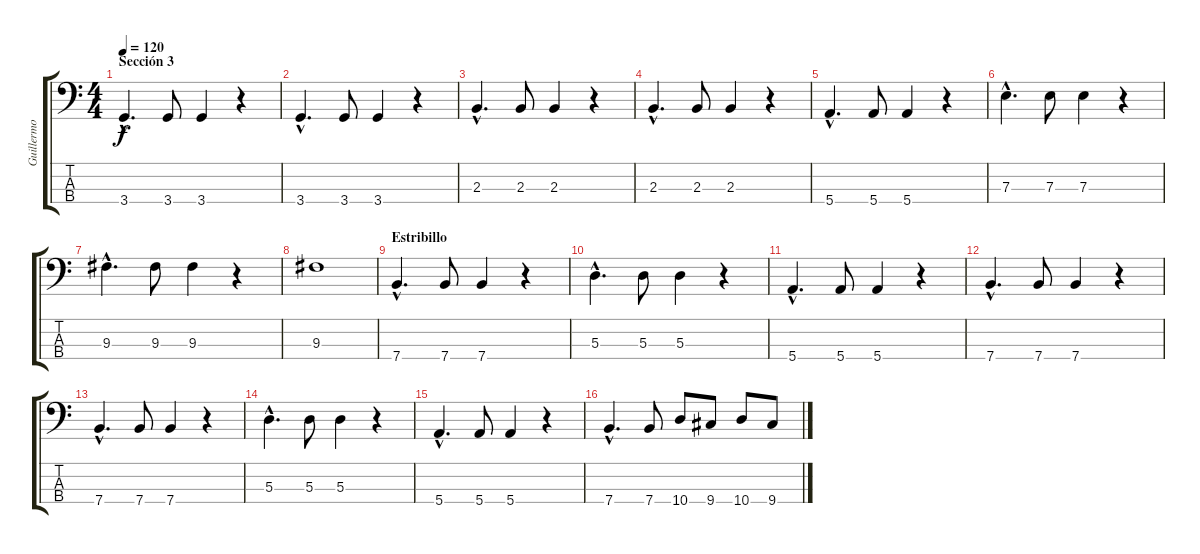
\track ("Guillermo Sanchez" "Guillermo ") {instrument electricbassfinger}
\staff {score tabs}
\tuning (G2 D2 A1 E1) {hide}
\ts (4 4)
\section ("" "Sección 3")
\tempo 120
\clef f4
\ks c
3.4{hac}.4{d dy f} 3.4.8 3.4.4 r.4 |
3.4{hac}.4{d} 3.4.8 3.4.4 r.4 |
2.3{hac}.4{d} 2.3.8 2.3.4 r.4 |
2.3{hac}.4{d} 2.3.8 2.3.4 r.4 |
5.4{hac}.4{d} 5.4.8 5.4.4 r.4 |
7.3{hac}.4{d} 7.3.8 7.3.4 r.4 |
9.3{hac}.4{d} 9.3.8 9.3.4 r.4 |
9.3.1 |
\section ("" "Estribillo")
7.4{hac}.4{d} 7.4.8 7.4.4 r.4 |
5.3{hac}.4{d} 5.3.8 5.3.4 r.4 |
5.4{hac}.4{d} 5.4.8 5.4.4 r.4 |
7.4{hac}.4{d} 7.4.8 7.4.4 r.4 |
7.4{hac}.4{d} 7.4.8 7.4.4 r.4 |
5.3{hac}.4{d} 5.3.8 5.3.4 r.4 |
5.4{hac}.4{d} 5.4.8 5.4.4 r.4 |
7.4{hac}.4{d} 7.4.8 10.4.8 9.4.8 10.4.8 9.4.8
